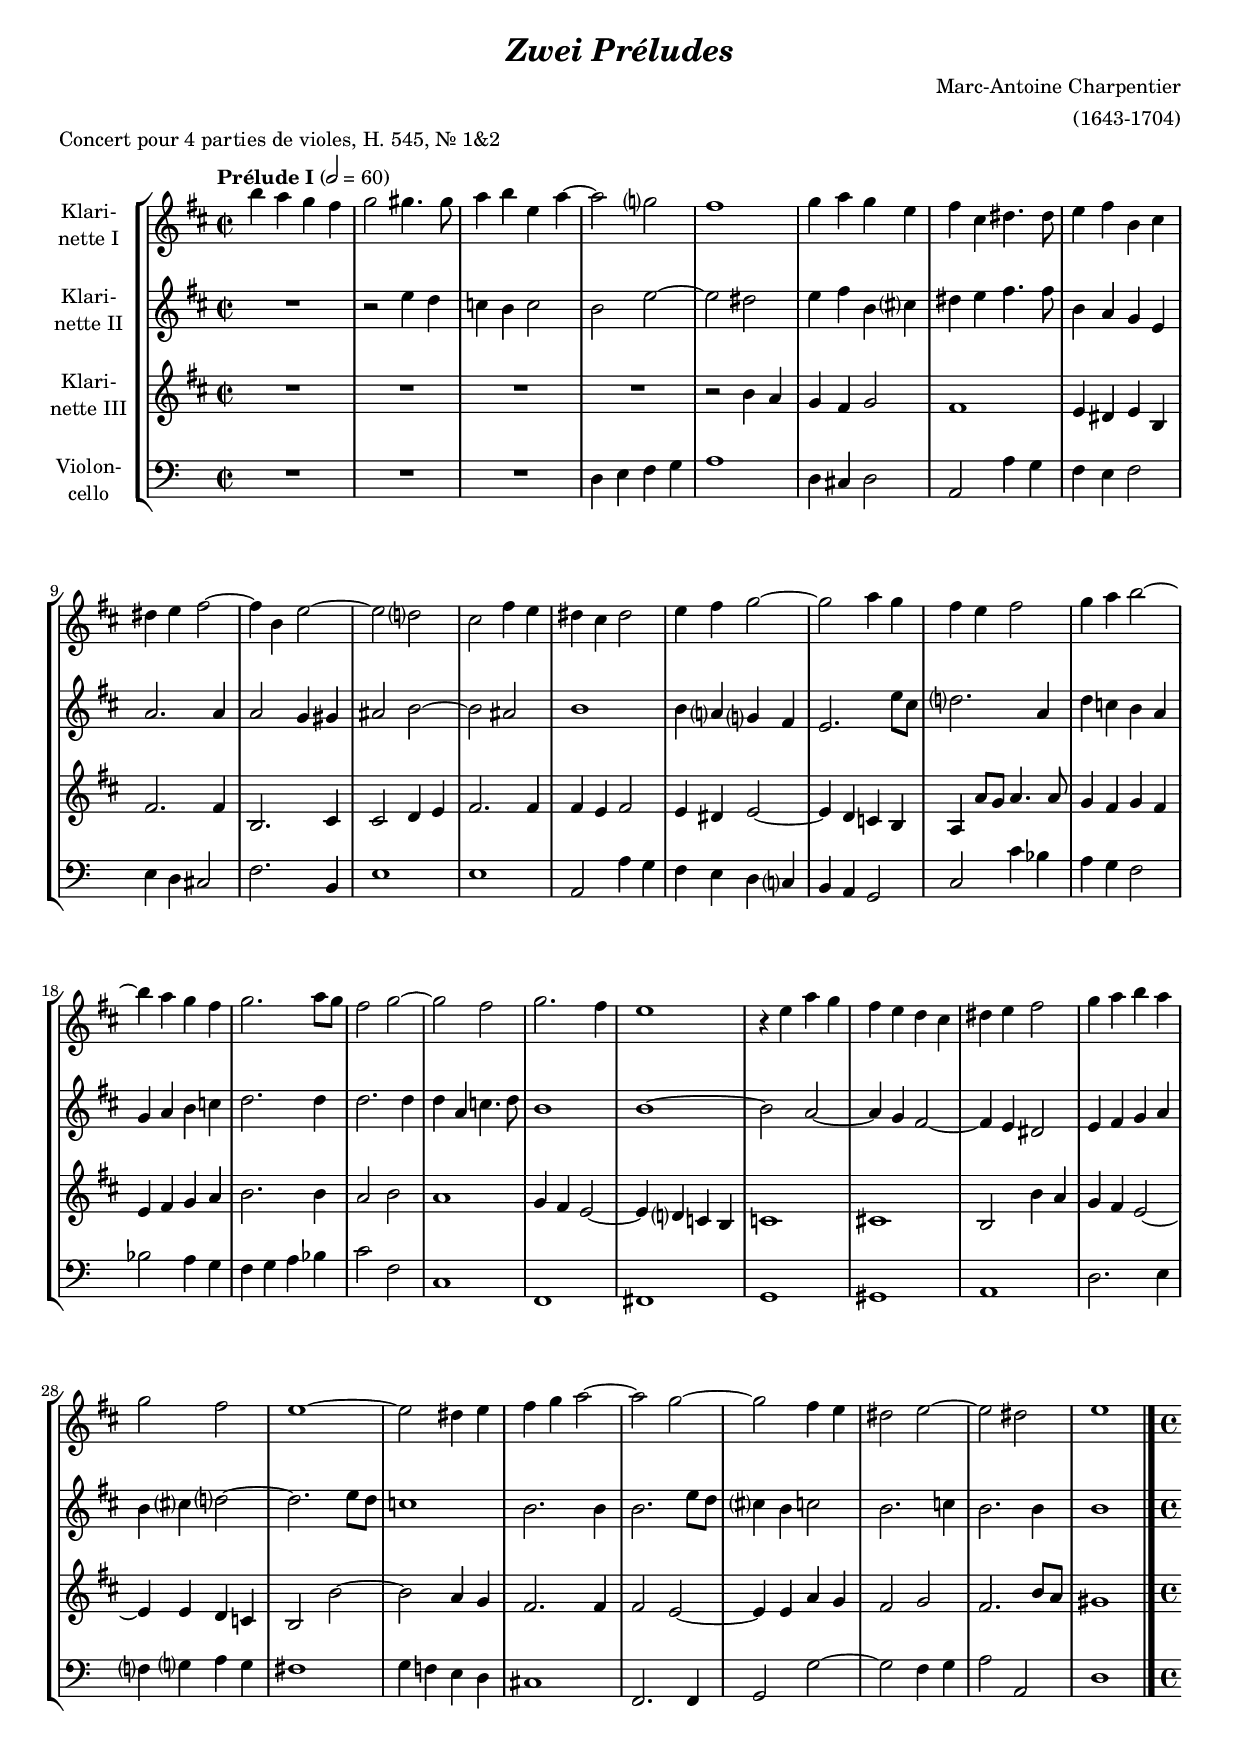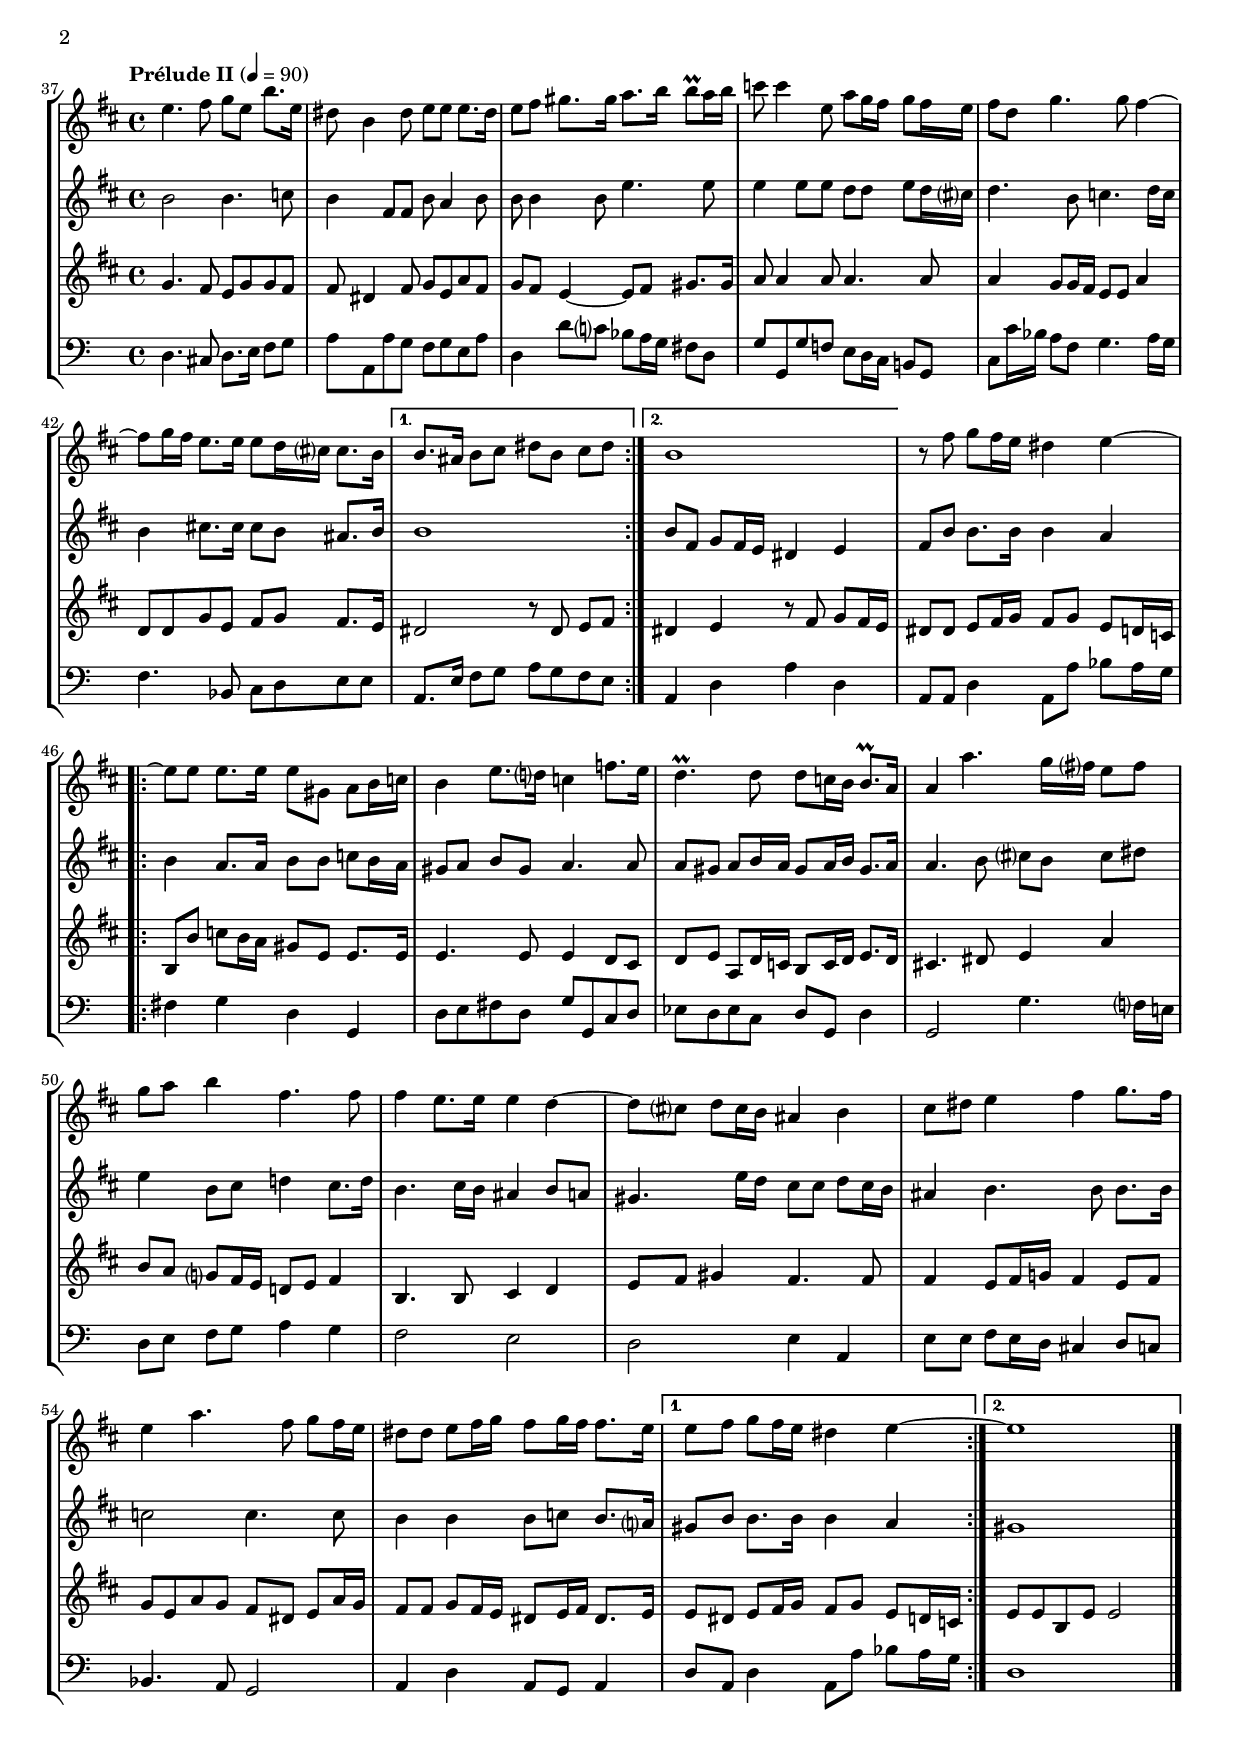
\version "2.18.2"
\include "deutsch.ly"
  
#(set-global-staff-size 17.5)

\header {
  title     = \markup \bold \italic "Zwei Préludes"
  composer  = "Marc-Antoine Charpentier"
  arranger  = "(1643-1704)"
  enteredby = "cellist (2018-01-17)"
  piece     = "Concert pour 4 parties de violes, H. 545, Nr. 1&2"
}

voiceconsts = {
  \key c \major
  \time 2/2
  \clef "treble"
%  \numericTimeSignature
  \compressFullBarRests
  % Set default beaming for all staves
% \set Timing.beamExceptions = #'()
% \set Timing.baseMoment     = #(ly:make-moment 1 4)
% \set Timing.beatStructure  = #'(1 1 1)
}

micl = "clarinet"
mifl = "flute"
miob = "oboe"
mifh = "french horn"
misx = "tenor sax"
mist = "string ensemble 1"
miba = "cello"

solo = \markup \italic "Solo"
tutt = \markup \italic "Tutti"

introa = {        \tempo "Prélude I"  2=60 }
introb = { \break \tempo "Prélude II" 4=90 \time 4/4
           % Set default beaming for all staves
	   \set Timing.beamExceptions = #'()
	   \set Timing.baseMoment     = #(ly:make-moment 1 4)
	   \set Timing.beatStructure  = #'(1 1 1 1)
	 }

va = \relative c''' {
  \voiceconsts

  \introa
  a4 g f e
  f2 fis4. fis8
  g4 a d, g~
  g2 f?
  e1
  f4 g f d
  e h cis4. cis8
  d4 e a, h
  cis d e2~

  e4 a, d2~
  d c?
  h e4 d
  cis h cis2
  d4 e f2~
  f g4 f
  e d e2
  f4 g a2~
  a4 g f e

  f2. g8 f
  e2 f~
  f e
  f2. e4
  d1
  r4 d g f
  e d c h
  cis d e2
  f4 g a g

  f2 e
  d1~
  d2 cis4 d
  e f g2~
  g f~
  f e4 d
  cis2 d~
  d cis
  d1 \bar "|."

  \introb
  \repeat volta 2 {
    d4. e8 f d a'8. d,16
    cis8 a4 cis8 d d d8. cis16
    d8 e fis8. fis16 g8. a16 a8\prall g16 a
    b8 b4 d,8 g f16 e f8 e16 d
    e8 c f4. f8 e4~
    e8 f16 e d8. d16 d8 c16 h? h8. a16
  }
  \alternative {
    { a8. gis16 a8 h cis a h cis }
    { a1}
  }
  r8 e' f e16 d cis4 d~
  
  \repeat volta 2 {
    d8 d d8. d16 d8 fis, g a16 b
    a4 d8. c?16 b4 es8. d16
    c4.\prall c8 c b16 a a8.\prall g16
    g4 g'4. f16 e? d8 e

    f g a4 e4. e8
    e4 d8. d16 d4 c~
    c8 h? c h16 a gis4 a
    h8 cis d4 e f8. e16
    d4 g4. e8 f e16 d
    cis8 cis d e16 f e8 f16 e e8. d16
  }
  \alternative {
    { d8 e f e16 d cis4 d~ }
    { d1 }
  } \bar "|."
}

vb = \relative c'' {
  \voiceconsts

  \introa
  R1
  r2 d4 c
  b a b2
  a d~
  d cis
  d4 e a, h?
  cis d e4. e8
  a,4 g f d
  g2. g4

  g2 f4 fis
  gis2 a~
  a gis
  a1
  a4 g? f? e
  d2. d'8 h
  c?2. g4
  c b a g
  f g a b

  c2. c4
  c2. c4
  c g b4. c8
  a1
  a~
  a2 g~
  g4 f e2~
  e4 d cis2
  d4 e f g

  a h? c?2~
  c2. d8 c
  b1
  a2. a4
  a2. d8 c
  h?4 a b2
  a2. b4
  a2. a4
  a1 \bar "|."

  \introb
  \repeat volta 2 {
    a2 a4. b8
    a4 e8 e a g4 a8
    a a4 a8 d4. d8
    d4 d8 d c c d c16 h?
    c4. a8 b4. c16 b
    a4 h!8. h16 h8 a gis8. a16
  }
  \alternative {
    { a1 }
    { a8 e f e16 d cis4 d }
  }
  e8 a a8. a16 a4 g
  
  \repeat volta 2 {
    a g8. g16 a8 a b a16 g
    fis8 g a fis g4. g8
    g fis g a16 g fis8 g16 a fis8. g16
    g4. a8 h? a h cis

    d4 a8 h c!4 h8. c16
    a4. h16 a gis4 a8 g
    fis4. d'16 c h8 h c h16 a
    gis4 a4. a8 a8. a16
    b2 b4. b8
    a4 a a8 b a8. g?16
  }
  \alternative {
    { fis8 a a8. a16 a4 g }
    { fis1 }
  } \bar "|."
}

vc = \relative c'' {
  \voiceconsts

  \introa
  R1*4
  r2 a4 g
  f e f2
  e1
  d4 cis d a
  e'2. e4

  a,2. h4
  h2 c4 d
  e2. e4
  e d e2
  d4 cis d2~
  d4 c b a
  g g'8 f g4. g8
  f4 e f e
  d e f g

  a2. a4
  g2 a
  g1
  f4 e d2~
  d4 c? b a
  b1
  h!
  a2 a'4 g
  f e d2~

  d4 d c b
  a2 a'~
  a g4 f
  e2. e4
  e2 d~
  d4 d g f
  e2 f
  e2. a8 g
  fis1 \bar "|."

  \introb
  \repeat volta 2 {
    f4. e8 d[ f f e]
    e cis4 e8 f[ d g e]
    f e d4~ d8 e fis8. fis16
    g8 g4 g8 g4. g8
    g4 f8 f16 e d8 d g4

    c,8[ c f d] e f e8. d16
  }
  \alternative {
    { cis2 r8 cis d e }
    { cis4 d r8 e f e16 d }
  }
  cis8 cis d e16 f e8 f d c16 b
  
  \repeat volta 2 {
    a8 a' b a16 g fis8 d d8. d16

    d4. d8 d4 c8 h
    c d g, c16 b a8 b16 c d8. c16
    h!4. cis8 d4 g
    a8 g f? e16 d c!8 d e4
    a,4. a8 h4 c
    d8 e fis4 e4. e8

    e4 d8 e16 f! e4 d8 e
    f[ d g f] e cis d g16 f
    e8 e f e16 d cis8 d16 e cis8. d16
  }
  \alternative {
    { d8 cis d e16 f e8 f d c16 b }
    { d8[ d a d] d2 }
  } \bar "|."
}

vd = \relative c {
  \voiceconsts
  \clef "bass"

  \introa
  R1*3
  d4 e f g
  a1
  d,4 cis d2
  a a'4 g
  f e f2
  e4 d cis2

  f2. h,4
  e1
  e
  a,2 a'4 g
  f e d c?
  h a g2
  c c'4 b
  a g f2
  b a4 g

  f g a b
  c2 f,
  c1
  f,
  fis
  g
  gis
  a
  d2. e4

  f? g? a g
  fis1
  g4 f! e d
  cis1
  f,2. f4
  g2 g'~
  g f4 g
  a2 a,
  d1 \bar "|."

  \introb
  \repeat volta 2 {
    d4. cis8 d8. e16 f8 g
    a[ a, a' g] f[ g e a]
    d,4 d'8 c? b a16 g fis8 d
    g[ g, g' f!] e d16 c h!8 g
    c c'16 b a8 f g4. a16 g

    f4. b,8 c[ d e e]
  }
  \alternative {
    { a,8. e'16 f8 g a[ g f e] }
    { a,4 d a' d, }
  }
  a8 a d4 a8 a' b a16 g
  
  \repeat volta 2 {
    fis4 g d g,
    d'8[ e fis d] g[ g, c d]
    es[ d es c] d g, d'4

    g,2 g'4. f?16 e!
    d8 e f g a4 g
    f2 e
    d e4 a,
    e'8 e f e16 d cis4 d8 c
    b4. a8 g2
    a4 d a8 g a4
  }
  \alternative {
    { d8 a d4 a8 a' b a16 g }
    { d1 }
  } \bar "|."
}


music = \new StaffGroup <<
      \new Staff {
	\set Staff.midiInstrument = \micl
	\set Staff.instrumentName = \markup \center-column { "Klari-" "nette I" }
	\transpose c d { \va }
      }

      \new Staff {
	\set Staff.midiInstrument = \micl
	\set Staff.instrumentName = \markup \center-column { "Klari-" "nette II" }
	\transpose c d { \vb }
      }

      \new Staff {
	\set Staff.midiInstrument = \micl
	\set Staff.instrumentName = \markup \center-column { "Klari-" "nette III" }
	\transpose c d { \vc }
      }

      \new Staff {
	\set Staff.midiInstrument = \miba
	\set Staff.instrumentName = \markup \center-column { "Violon-" "cello" }
	\transpose c c { \vd }
      }
>>

\book {
  \score {
    \music
    \layout {}
  }

  \score {
    \unfoldRepeats \music

    \midi {
      \context {
        \Score
      }
    }
  }
}
